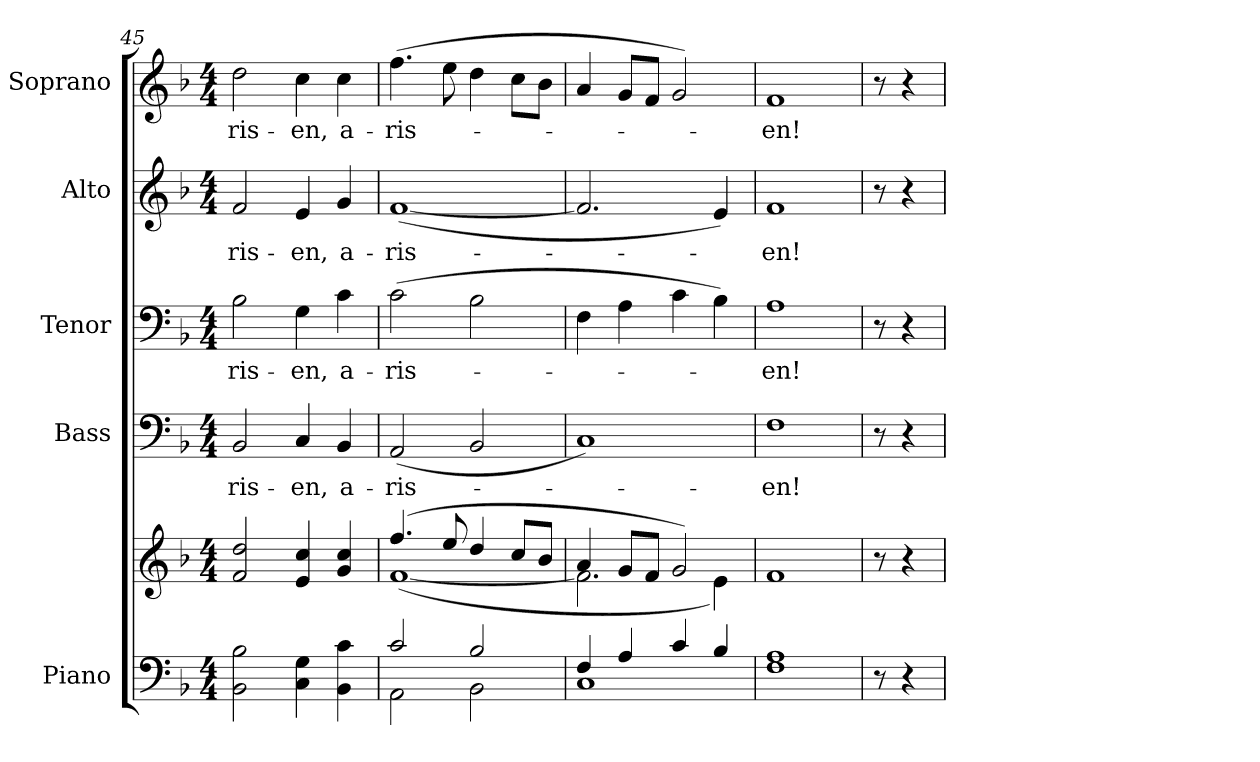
**kern	**kern	**kern	**text	**kern	**text	**kern	**text	**kern	**text
*part5	*part5	*part4	*part4	*part3	*part3	*part2	*part2	*part1	*part1
*staff6	*staff5	*staff4	*staff4	*staff3	*staff3	*staff2	*staff2	*staff1	*staff1
*I"Piano	*	*I"Bass	*	*I"Tenor	*	*I"Alto	*	*I"Soprano	*
*I'Pno.	*	*I'B.	*	*I'T.	*	*I'A.	*	*I'S.	*
*clefF4	*clefG2	*clefF4	*	*clefF4	*	*clefG2	*	*clefG2	*
*k[b-]	*k[b-]	*k[b-]	*	*k[b-]	*	*k[b-]	*	*k[b-]	*
*F:	*F:	*F:	*	*F:	*	*F:	*	*F:	*
*M4/4	*M4/4	*M4/4	*	*M4/4	*	*M4/4	*	*M4/4	*
=45	=45	=45	=45	=45	=45	=45	=45	=45	=45
!	!	!	!LO:LY:b:color=#000000	!	!	!	!	!	!
!	!	!	!	!	!LO:LY:b:color=#000000	!	!	!	!
!	!	!	!	!	!	!	!LO:LY:b:color=#000000	!	!
!	!	!	!	!	!	!	!	!	!LO:LY:b:color=#000000
2BB-i\ 2B-i	2fi/ 2ddi	2BB-i/	-ris-	2B-i\	-ris-	2fi/	-ris-	2ddi\	-ris-
!	!	!	!LO:LY:b:color=#000000	!	!	!	!	!	!
!	!	!	!	!	!LO:LY:b:color=#000000	!	!	!	!
!	!	!	!	!	!	!	!LO:LY:b:color=#000000	!	!
!	!	!	!	!	!	!	!	!	!LO:LY:b:color=#000000
4Ci\ 4Gi	4ei/ 4cci	4Ci/	-en,	4Gi\	-en,	4ei/	-en,	4cci\	-en,
!	!	!	!LO:LY:b:color=#000000	!	!	!	!	!	!
!	!	!	!	!	!LO:LY:b:color=#000000	!	!	!	!
!	!	!	!	!	!	!	!LO:LY:b:color=#000000	!	!
!	!	!	!	!	!	!	!	!	!LO:LY:b:color=#000000
4BB-i\ 4ci	4gi/ 4cci	4BB-i/	a-	4ci\	a-	4gi/	a-	4cci\	a-
!!LO:PB:g=z
=46	=46	=46	=46	=46	=46	=46	=46	=46	=46
*^	*^	*	*	*	*	*	*	*	*
!	!	!	!	!	!LO:LY:b:color=#000000	!	!	!	!	!	!
!	!	!	!	!	!	!	!LO:LY:b:color=#000000	!	!	!	!
!	!	!	!	!	!	!	!	!	!LO:LY:b:color=#000000	!	!
!	!	!	!	!	!	!	!	!	!	!	!LO:LY:b:color=#000000
2ci/	2AAi\	(4.ffi/	([<1fi	(2AAi/	-ris-	(2ci\	-ris-	([<1fi	-ris-	(4.ffi\	-ris-
.	.	8eei/	.	.	.	.	.	.	.	8eei\	.
2B-i/	2BB-i\	4ddi/	.	2BB-i/	.	2B-i\	.	.	.	4ddi\	.
.	.	8cci/L	.	.	.	.	.	.	.	8cci\L	.
.	.	8b-i/J	.	.	.	.	.	.	.	8b-i\J	.
=47	=47	=47	=47	=47	=47	=47	=47	=47	=47	=47	=47
4Fi/	1Ci	4ai/	2.fi\]	1Ci)	.	4Fi\	.	2.fi/]	.	4ai/	.
4Ai/	.	8gi/L	.	.	.	4Ai\	.	.	.	8gi/L	.
.	.	8fi/J	.	.	.	.	.	.	.	8fi/J	.
4ci/	.	2gi/)	.	.	.	4ci\	.	.	.	2gi/)	.
4B-i/	.	.	4ei\)	.	.	4B-i\)	.	4ei/)	.	.	.
*v	*v	*	*	*	*	*	*	*	*	*	*
*	*v	*v	*	*	*	*	*	*	*	*
!!LO:PB:g=z
=48	=48	=48	=48	=48	=48	=48	=48	=48	=48
*	*^	*	*	*	*	*	*	*	*
!	!	!	!	!LO:LY:b:color=#000000	!	!	!	!	!	!
*	*v	*v	*	*	*	*	*	*	*	*
*	*^	*	*	*	*	*	*	*	*
!	!	!	!	!	!	!LO:LY:b:color=#000000	!	!	!	!
*	*v	*v	*	*	*	*	*	*	*	*
*	*^	*	*	*	*	*	*	*	*
!	!	!	!	!	!	!	!	!LO:LY:b:color=#000000	!	!
*	*v	*v	*	*	*	*	*	*	*	*
*	*^	*	*	*	*	*	*	*	*
!	!	!	!	!	!	!	!	!	!	!LO:LY:b:color=#000000
*	*v	*v	*	*	*	*	*	*	*	*
1Fi 1Ai	1fi	1Fi	-en!	1Ai	-en!	1fi	-en!	1fi	-en!
=49	=49	=49	=49	=49	=49	=49	=49	=49	=49
8r	8r	8r	.	8r	.	8r	.	8r	.
4r	4r	4r	.	4r	.	4r	.	4r	.
=	=	=	=	=	=	=	=	=	=
*-	*-	*-	*-	*-	*-	*-	*-	*-	*-
